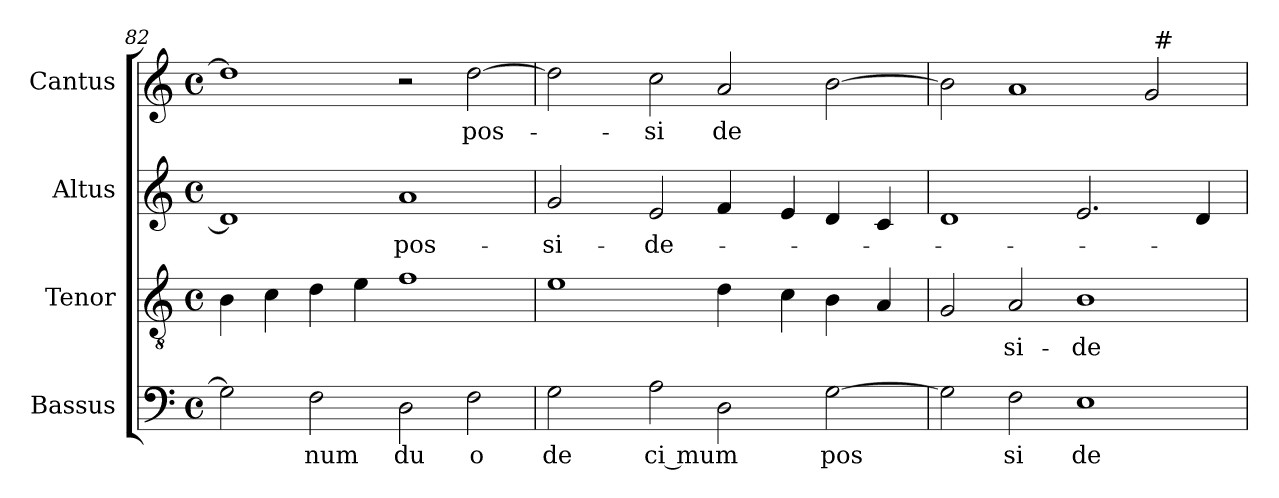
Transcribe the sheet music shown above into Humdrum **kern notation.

**kern	**text	**kern	**text	**kern	**text	**kern	**text
*part4	*part4	*part3	*part3	*part2	*part2	*part1	*part1
*staff4	*staff4	*staff3	*staff3	*staff2	*staff2	*staff1	*staff1
*I"Bassus	*	*I"Tenor	*	*I"Altus	*	*I"Cantus	*
*clefF4	*	*clefGv2	*	*clefG2	*	*clefG2	*
*	*	*	*	*k[]	*	*k[]	*
*	*	*	*	*C:	*	*C:	*
*M4/4	*	*M4/4	*	*M4/4	*	*M4/4	*
*met(c)	*	*met(c)	*	*met(c)	*	*met(c)	*
=82	=82	=82	=82	=82	=82	=82	=82
2G\]	.	4B\	.	1d]	.	1dd]	.
.	.	4c\	.	.	.	.	.
!	!LO:LY:b:cj	!	!	!	!	!	!
2F\	num	4d\	.	.	.	.	.
.	.	4e\	.	.	.	.	.
!	!LO:LY:b:cj	!	!	!	!LO:LY:b:cj	!	!
2D\	du	1f	.	1a	pos-	2r	.
!	!LO:LY:b:cj	!	!	!	!	!	!LO:LY:b
2F\	o	.	.	.	.	[>2dd\	pos-
!!LO:LB:g=z
=83	=83	=83	=83	=83	=83	=83	=83
!	!LO:LY:b:cj	!	!	!	!LO:LY:b:cj	!	!
*	*	*^	*	*	*	*^	*
2G\	de	1e	8...ryy	.	2g/	-si-	2dd\]	16ryy	.
.	.	.	.	.	.	.	.	1ryy	.
.	.	.	1ryy	.	.	.	.	.	.
!	!LO:LY:b:cj	!	!	!	!	!LO:LY:b:cj	!	!	!LO:LY:b:cj
2A\	ci mum	.	.	.	2e/	-de-	2cc\	.	-si
!	!	!	!	!	!	!	!	!	!LO:LY:b:cj
2D\	.	4d\	.	.	4f/	.	2a/	.	de
.	.	.	.	.	.	.	.	2...ryy	.
.	.	.	2ryy	.	.	.	.	.	.
.	.	4c\	.	.	4e/	.	.	.	.
!	!LO:LY:b	!	!	!	!	!	!	!	!
[>2G\	pos	4B\	.	.	4d/	.	[>2b\	.	.
.	.	.	4ryy	.	.	.	.	.	.
.	.	4A/	.	.	4c/	.	.	.	.
.	.	.	64ryy	.	.	.	.	.	.
*	*	*v	*v	*	*	*	*	*	*
=84	=84	=84	=84	=84	=84	=84	=84	=84
2G\]	.	2G/	.	1d	.	2b\]	1ryy	.
!	!LO:LY:b:cj	!	!LO:LY:b:cj	!	!	!	!	!
2F\	si	2A/	si-	.	.	1a	.	.
!	!LO:LY:b:cj	!	!LO:LY:b:cj	!	!	!	!	!
1E	de	1B	-de-	2.e/	.	.	2ryy	.
.	.	.	.	.	.	2g/	64ryy	.
!	!	!	!	!	!	!	!LO:TX:a:t=#	!
.	.	.	.	.	.	.	4ryy	.
.	.	.	.	4d/	.	.	.	.
.	.	.	.	.	.	.	8...ryy	.
*	*	*	*	*	*	*v	*v	*
=	=	=	=	=	=	=	=
*-	*-	*-	*-	*-	*-	*-	*-
